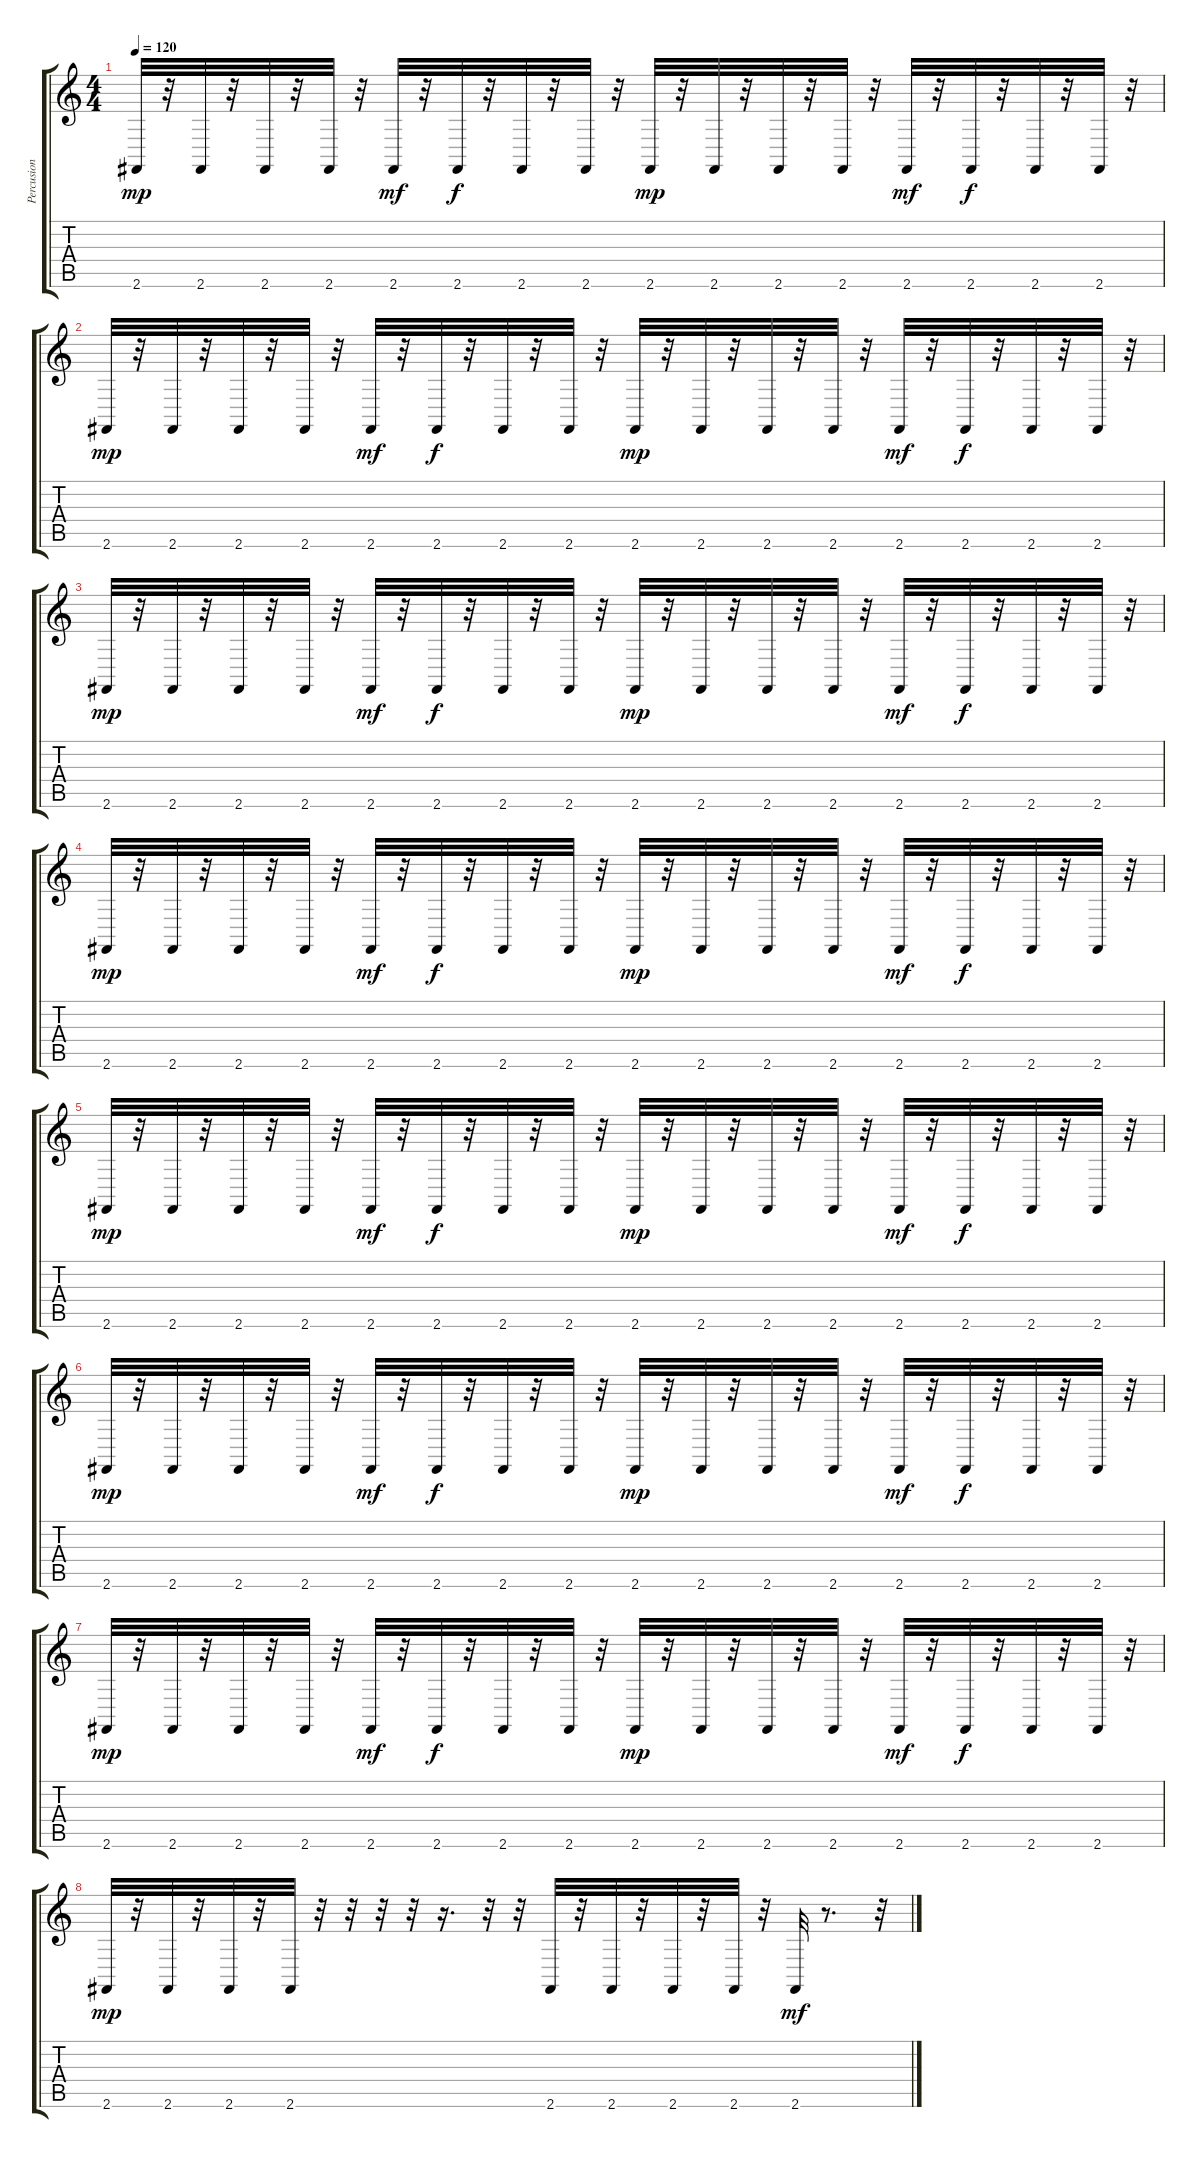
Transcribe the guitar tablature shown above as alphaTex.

\track ("Percusion" "Percusion") {instrument woodblock}
\staff {score tabs}
\tuning (E4 B3 G3 D3 A2 E2) {hide}
\ts (4 4)
\tempo 120
\clef g2
\ks c
2.6.32{dy mp} r.32 2.6.32 r.32 2.6.32 r.32 2.6.32 r.32 2.6.32{dy mf} r.32 2.6.32{dy f} r.32 2.6.32 r.32 2.6.32 r.32 2.6.32{dy mp} r.32 2.6.32 r.32 2.6.32 r.32 2.6.32 r.32 2.6.32{dy mf} r.32 2.6.32{dy f} r.32 2.6.32 r.32 2.6.32 r.32 |
2.6.32{dy mp} r.32 2.6.32 r.32 2.6.32 r.32 2.6.32 r.32 2.6.32{dy mf} r.32 2.6.32{dy f} r.32 2.6.32 r.32 2.6.32 r.32 2.6.32{dy mp} r.32 2.6.32 r.32 2.6.32 r.32 2.6.32 r.32 2.6.32{dy mf} r.32 2.6.32{dy f} r.32 2.6.32 r.32 2.6.32 r.32 |
2.6.32{dy mp} r.32 2.6.32 r.32 2.6.32 r.32 2.6.32 r.32 2.6.32{dy mf} r.32 2.6.32{dy f} r.32 2.6.32 r.32 2.6.32 r.32 2.6.32{dy mp} r.32 2.6.32 r.32 2.6.32 r.32 2.6.32 r.32 2.6.32{dy mf} r.32 2.6.32{dy f} r.32 2.6.32 r.32 2.6.32 r.32 |
2.6.32{dy mp} r.32 2.6.32 r.32 2.6.32 r.32 2.6.32 r.32 2.6.32{dy mf} r.32 2.6.32{dy f} r.32 2.6.32 r.32 2.6.32 r.32 2.6.32{dy mp} r.32 2.6.32 r.32 2.6.32 r.32 2.6.32 r.32 2.6.32{dy mf} r.32 2.6.32{dy f} r.32 2.6.32 r.32 2.6.32 r.32 |
2.6.32{dy mp} r.32 2.6.32 r.32 2.6.32 r.32 2.6.32 r.32 2.6.32{dy mf} r.32 2.6.32{dy f} r.32 2.6.32 r.32 2.6.32 r.32 2.6.32{dy mp} r.32 2.6.32 r.32 2.6.32 r.32 2.6.32 r.32 2.6.32{dy mf} r.32 2.6.32{dy f} r.32 2.6.32 r.32 2.6.32 r.32 |
2.6.32{dy mp} r.32 2.6.32 r.32 2.6.32 r.32 2.6.32 r.32 2.6.32{dy mf} r.32 2.6.32{dy f} r.32 2.6.32 r.32 2.6.32 r.32 2.6.32{dy mp} r.32 2.6.32 r.32 2.6.32 r.32 2.6.32 r.32 2.6.32{dy mf} r.32 2.6.32{dy f} r.32 2.6.32 r.32 2.6.32 r.32 |
2.6.32{dy mp} r.32 2.6.32 r.32 2.6.32 r.32 2.6.32 r.32 2.6.32{dy mf} r.32 2.6.32{dy f} r.32 2.6.32 r.32 2.6.32 r.32 2.6.32{dy mp} r.32 2.6.32 r.32 2.6.32 r.32 2.6.32 r.32 2.6.32{dy mf} r.32 2.6.32{dy f} r.32 2.6.32 r.32 2.6.32 r.32 |
2.6.32{dy mp} r.32 2.6.32 r.32 2.6.32 r.32 2.6.32 r.32 r.32 r.32 r.32 r.16{d} r.32 r.32 2.6.32 r.32 2.6.32 r.32 2.6.32 r.32 2.6.32 r.32 2.6.32{dy mf} r.8{d} r.32
